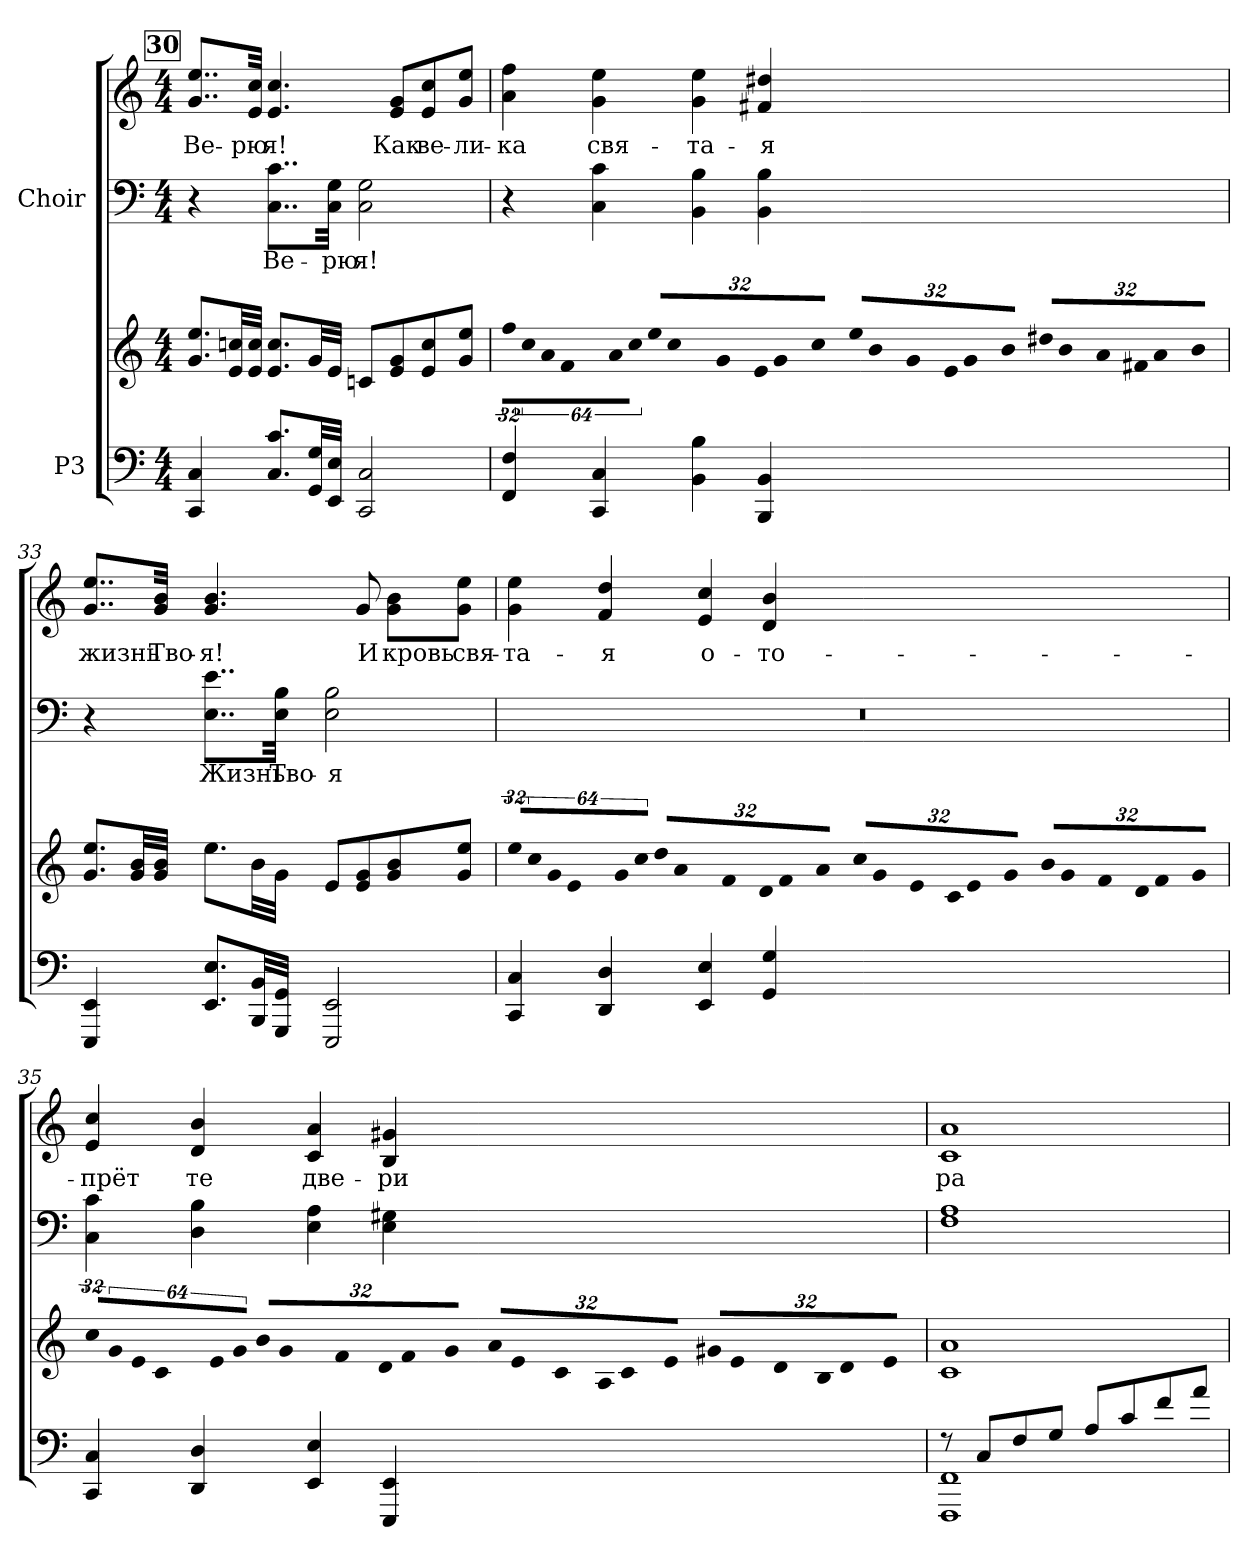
**kern	**kern	**kern	**text	**kern	**text
*part2	*part2	*part1	*part1	*part1	*part1
*staff4	*staff3	*staff2	*staff2	*staff1	*staff1
*I"P3	*	*I"Choir	*	*	*
!!LO:LB:g=z
*clefF4	*clefG2	*clefF4	*	*clefG2	*
*k[]	*k[]	*k[]	*	*k[]	*
*C:	*C:	*C:	*	*C:	*
*M4/4	*M4/4	*M4/4	*	*M4/4	*
!!LO:REH:place=s1:color=#000000:enc=box:fs=17.9779:t=30
=31	=31	=31	=31	=31	=31
!	!	!	!	!	!LO:LY:b:color=#000000
4CCi/ 4Ci	8.gi/ 8.eeiL	4r	.	8..gi/ 8..eeiL	Ве-
.	32ei/ 32ccniLL	.	.	.	.
!	!	!	!	!	!LO:LY:b:color=#000000
.	32ei/ 32cciJJJ	.	.	32ei/ 32cciJkk	-рю
!	!	!	!LO:LY:a:color=#000000	!	!
!	!	!	!	!	!LO:LY:b:color=#000000
8.Ci/ 8.ciL	8.ei/ 8.cciL	8..Ci\ 8..ciL	Ве-	4.ei/ 4.cci	я!
32GGi/ 32GiLL	32gi/LL	.	.	.	.
!	!	!	!LO:LY:a:color=#000000	!	!
32EEi/ 32EiJJJ	32ei/JJJ	32Ci\ 32GiJkk	-рю	.	.
!	!	!	!LO:LY:a:color=#000000	!	!
2CCi/ 2Ci	8cni/L	2Ci\ 2Gi	я!	.	.
!	!	!	!	!	!LO:LY:b:color=#000000
.	8ei/ 8gi	.	.	8ei/ 8giL	Как
!	!	!	!	!	!LO:LY:b:color=#000000
.	8ei/ 8cci	.	.	8ei/ 8cci	ве-
!	!	!	!	!	!LO:LY:b:color=#000000
.	8gi/ 8eeiJ	.	.	8gi/ 8eeiJ	-ли-
=32	=32	=32	=32	=32	=32
!	!LO:N:vis=16	!	!	!	!
!	!	!	!	!	!LO:LY:b:color=#000000
4FFi/ 4Fi	512%21ffi\LL	4r	.	4ai\ 4ffi	-ка
!	!LO:N:vis=16	!	!	!	!
.	1024%43cci\	.	.	.	.
!	!LO:N:vis=16	!	!	!	!
.	1024%43ai\	.	.	.	.
!	!LO:N:vis=16	!	!	!	!
.	512%21fi\	.	.	.	.
!	!LO:N:vis=16	!	!	!	!
.	1024%43ai\	.	.	.	.
!	!LO:N:vis=16	!	!	!	!
.	1024%43cci\JJ	.	.	.	.
!	!LO:N:vis=16	!	!	!	!
!	!	!	!	!	!LO:LY:b:color=#000000
4CCi/ 4Ci	512%21eei/LL	4Ci\ 4ci	.	4gi\ 4eei	свя-
!	!LO:N:vis=16	!	!	!	!
.	1024%43cci/	.	.	.	.
!	!LO:N:vis=16	!	!	!	!
.	1024%43gi/	.	.	.	.
!	!LO:N:vis=16	!	!	!	!
.	512%21ei/	.	.	.	.
!	!LO:N:vis=16	!	!	!	!
.	1024%43gi/	.	.	.	.
!	!LO:N:vis=16	!	!	!	!
.	1024%43cci/JJ	.	.	.	.
!	!LO:N:vis=16	!	!	!	!
!	!	!	!	!	!LO:LY:b:color=#000000
4BBi\ 4Bi	512%21eei/LL	4BBi\ 4Bi	.	4gi\ 4eei	-та-
!	!LO:N:vis=16	!	!	!	!
.	1024%43bi/	.	.	.	.
!	!LO:N:vis=16	!	!	!	!
.	1024%43gi/	.	.	.	.
!	!LO:N:vis=16	!	!	!	!
.	512%21ei/	.	.	.	.
!	!LO:N:vis=16	!	!	!	!
.	1024%43gi/	.	.	.	.
!	!LO:N:vis=16	!	!	!	!
.	1024%43bi/JJ	.	.	.	.
!	!LO:N:vis=16	!	!	!	!
!	!	!	!	!	!LO:LY:b:color=#000000
4BBBi/ 4BBi	512%21dd#Xi/LL	4BBi\ 4Bi	.	4f#Xi/ 4dd#Xi	-я
!	!LO:N:vis=16	!	!	!	!
.	1024%43bi/	.	.	.	.
!	!LO:N:vis=16	!	!	!	!
.	1024%43ai/	.	.	.	.
!	!LO:N:vis=16	!	!	!	!
.	512%21f#Xi/	.	.	.	.
!	!LO:N:vis=16	!	!	!	!
.	1024%43ai/	.	.	.	.
!	!LO:N:vis=16	!	!	!	!
.	1024%43bi/JJ	.	.	.	.
!!LO:PB:g=z
=33	=33	=33	=33	=33	=33
!	!	!	!	!	!LO:LY:b:color=#000000
4EEEi/ 4EEi	8.gi/ 8.eeiL	4r	.	8..gi/ 8..eeiL	жизнь
.	32gi/ 32biLL	.	.	.	.
!	!	!	!	!	!LO:LY:b:color=#000000
.	32gi/ 32biJJJ	.	.	32gi/ 32biJkk	Тво-
!	!	!	!LO:LY:a:color=#000000	!	!
!	!	!	!	!	!LO:LY:b:color=#000000
8.EEi/ 8.EiL	8.eei\L	8..Ei\ 8..eiL	Жизнь	4.gi/ 4.bi	-я!
32BBBi/ 32BBiLL	32bi\LL	.	.	.	.
!	!	!	!LO:LY:a:color=#000000	!	!
32GGGi/ 32GGiJJJ	32gi\JJJ	32Ei\ 32BiJkk	Тво-	.	.
!	!	!	!LO:LY:a:color=#000000	!	!
2EEEi/ 2EEi	8ei/L	2Ei\ 2Bi	-я	.	.
!	!	!	!	!	!LO:LY:b:color=#000000
.	8ei/ 8gi	.	.	8gi/	И
!	!	!	!	!	!LO:LY:b:color=#000000
.	8gi/ 8bi	.	.	8gi\ 8biL	кровь
!	!	!	!	!	!LO:LY:b:color=#000000
.	8gi/ 8eeiJ	.	.	8gi\ 8eeiJ	свя-
=34	=34	=34	=34	=34	=34
!	!LO:N:vis=16	!	!	!	!
!	!	!	!	!	!LO:LY:b:color=#000000
4CCi/ 4Ci	512%21eei/LL	1r	.	4gi\ 4eei	-та-
!	!LO:N:vis=16	!	!	!	!
.	1024%43cci/	.	.	.	.
!	!LO:N:vis=16	!	!	!	!
.	1024%43gi/	.	.	.	.
!	!LO:N:vis=16	!	!	!	!
.	512%21ei/	.	.	.	.
!	!LO:N:vis=16	!	!	!	!
.	1024%43gi/	.	.	.	.
!	!LO:N:vis=16	!	!	!	!
.	1024%43cci/JJ	.	.	.	.
!	!LO:N:vis=16	!	!	!	!
!	!	!	!	!	!LO:LY:b:color=#000000
4DDi/ 4Di	512%21ddi/LL	.	.	4fi/ 4ddi	-я
!	!LO:N:vis=16	!	!	!	!
.	1024%43ai/	.	.	.	.
!	!LO:N:vis=16	!	!	!	!
.	1024%43fi/	.	.	.	.
!	!LO:N:vis=16	!	!	!	!
.	512%21di/	.	.	.	.
!	!LO:N:vis=16	!	!	!	!
.	1024%43fi/	.	.	.	.
!	!LO:N:vis=16	!	!	!	!
.	1024%43ai/JJ	.	.	.	.
!	!LO:N:vis=16	!	!	!	!
!	!	!	!	!	!LO:LY:b:color=#000000
4EEi/ 4Ei	512%21cci/LL	.	.	4ei/ 4cci	о-
!	!LO:N:vis=16	!	!	!	!
.	1024%43gi/	.	.	.	.
!	!LO:N:vis=16	!	!	!	!
.	1024%43ei/	.	.	.	.
!	!LO:N:vis=16	!	!	!	!
.	512%21ci/	.	.	.	.
!	!LO:N:vis=16	!	!	!	!
.	1024%43ei/	.	.	.	.
!	!LO:N:vis=16	!	!	!	!
.	1024%43gi/JJ	.	.	.	.
!	!LO:N:vis=16	!	!	!	!
!	!	!	!	!	!LO:LY:b:color=#000000
4GGi/ 4Gi	512%21bi/LL	.	.	4di/ 4bi	-то-
!	!LO:N:vis=16	!	!	!	!
.	1024%43gi/	.	.	.	.
!	!LO:N:vis=16	!	!	!	!
.	1024%43fi/	.	.	.	.
!	!LO:N:vis=16	!	!	!	!
.	512%21di/	.	.	.	.
!	!LO:N:vis=16	!	!	!	!
.	1024%43fi/	.	.	.	.
!	!LO:N:vis=16	!	!	!	!
.	1024%43gi/JJ	.	.	.	.
!!LO:LB:g=z
=35	=35	=35	=35	=35	=35
!	!LO:N:vis=16	!	!	!	!
!	!	!	!	!	!LO:LY:b:color=#000000
4CCi/ 4Ci	512%21cci/LL	4Ci\ 4ci	.	4ei/ 4cci	-прёт
!	!LO:N:vis=16	!	!	!	!
.	1024%43gi/	.	.	.	.
!	!LO:N:vis=16	!	!	!	!
.	1024%43ei/	.	.	.	.
!	!LO:N:vis=16	!	!	!	!
.	512%21ci/	.	.	.	.
!	!LO:N:vis=16	!	!	!	!
.	1024%43ei/	.	.	.	.
!	!LO:N:vis=16	!	!	!	!
.	1024%43gi/JJ	.	.	.	.
!	!LO:N:vis=16	!	!	!	!
!	!	!	!	!	!LO:LY:b:color=#000000
4DDi/ 4Di	512%21bi/LL	4Di\ 4Bi	.	4di/ 4bi	те
!	!LO:N:vis=16	!	!	!	!
.	1024%43gi/	.	.	.	.
!	!LO:N:vis=16	!	!	!	!
.	1024%43fi/	.	.	.	.
!	!LO:N:vis=16	!	!	!	!
.	512%21di/	.	.	.	.
!	!LO:N:vis=16	!	!	!	!
.	1024%43fi/	.	.	.	.
!	!LO:N:vis=16	!	!	!	!
.	1024%43gi/JJ	.	.	.	.
!	!LO:N:vis=16	!	!	!	!
!	!	!	!	!	!LO:LY:b:color=#000000
4EEi/ 4Ei	512%21ai/LL	4Ei\ 4Ai	.	4ci/ 4ai	две-
!	!LO:N:vis=16	!	!	!	!
.	1024%43ei/	.	.	.	.
!	!LO:N:vis=16	!	!	!	!
.	1024%43ci/	.	.	.	.
!	!LO:N:vis=16	!	!	!	!
.	512%21Ai/	.	.	.	.
!	!LO:N:vis=16	!	!	!	!
.	1024%43ci/	.	.	.	.
!	!LO:N:vis=16	!	!	!	!
.	1024%43ei/JJ	.	.	.	.
!	!LO:N:vis=16	!	!	!	!
!	!	!	!	!	!LO:LY:b:color=#000000
4EEEi/ 4EEi	512%21g#Xi/LL	4Ei\ 4G#Xi	.	4Bi/ 4g#Xi	-ри
!	!LO:N:vis=16	!	!	!	!
.	1024%43ei/	.	.	.	.
!	!LO:N:vis=16	!	!	!	!
.	1024%43di/	.	.	.	.
!	!LO:N:vis=16	!	!	!	!
.	512%21Bi/	.	.	.	.
!	!LO:N:vis=16	!	!	!	!
.	1024%43di/	.	.	.	.
!	!LO:N:vis=16	!	!	!	!
.	1024%43ei/JJ	.	.	.	.
=36	=36	=36	=36	=36	=36
*^	*	*	*	*	*
!	!	!	!	!	!	!LO:LY:b:color=#000000
8r	1FFFi 1FFi	1ci 1ai	1Fi 1Ai	.	1ci 1ai	ра-
8Ci/L	.	.	.	.	.	.
8Fi/	.	.	.	.	.	.
8Gi/J	.	.	.	.	.	.
8Ai/L	.	.	.	.	.	.
8ci/	.	.	.	.	.	.
8fi/	.	.	.	.	.	.
8ai/J	.	.	.	.	.	.
*v	*v	*	*	*	*	*
=	=	=	=	=	=
*-	*-	*-	*-	*-	*-
